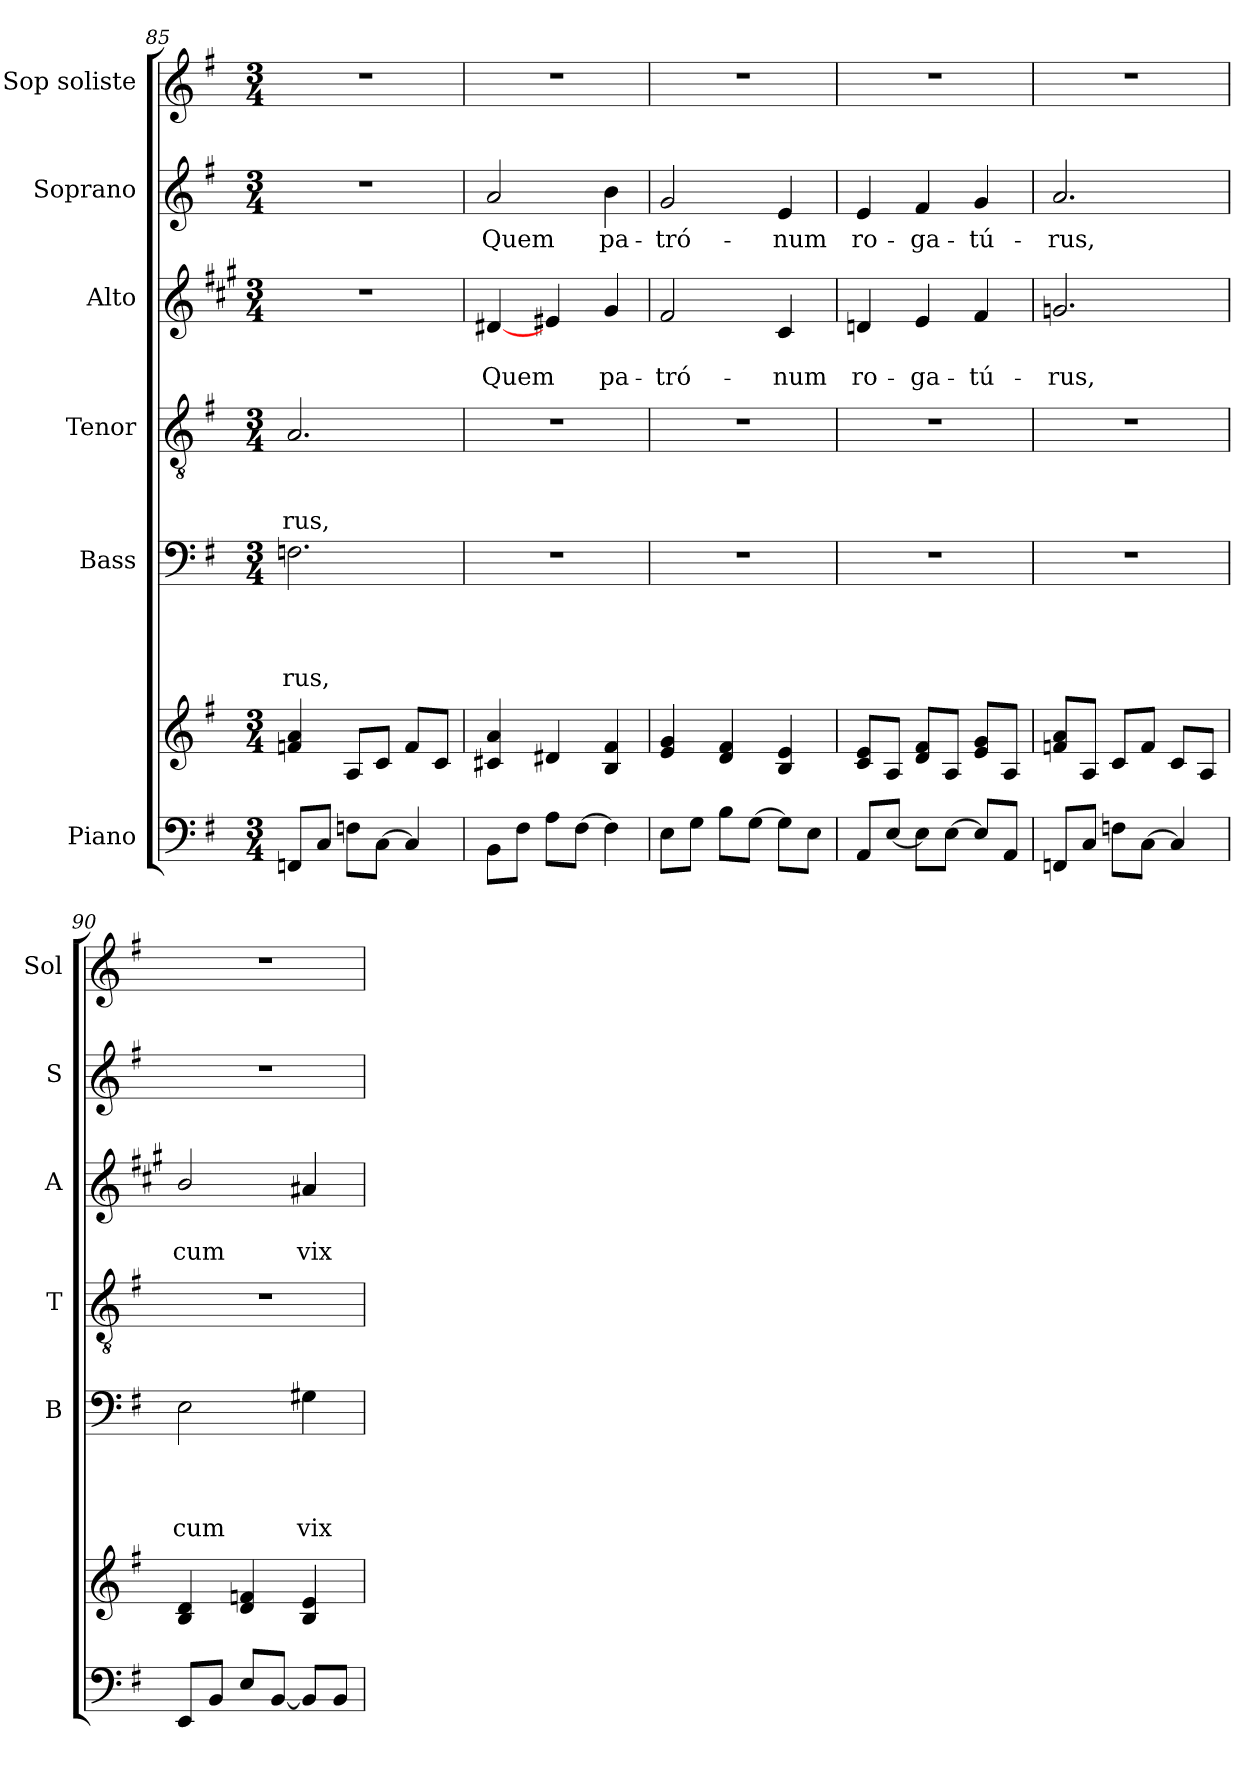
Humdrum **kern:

**kern	**kern	**kern	**text	**text	**text	**text	**kern	**text	**text	**text	**kern	**text	**text	**kern	**text	**kern
*part6	*part6	*part5	*part5	*part5	*part5	*part5	*part4	*part4	*part4	*part4	*part3	*part3	*part3	*part2	*part2	*part1
*staff7	*staff6	*staff5	*staff5	*staff5	*staff5	*staff5	*staff4	*staff4	*staff4	*staff4	*staff3	*staff3	*staff3	*staff2	*staff2	*staff1
*I"Piano	*	*I"Bass	*	*	*	*	*I"Tenor	*	*	*	*I"Alto	*	*	*I"Soprano	*	*I"Sop soliste
*	*	*I'B	*	*	*	*	*I'T	*	*	*	*I'A	*	*	*I'S	*	*I'Sol
*clefF4	*clefG2	*clefF4	*	*	*	*	*clefGv2	*	*	*	*clefG2	*	*	*clefG2	*	*clefG2
*	*	*	*	*	*	*	*	*	*	*	*ITrd1c2	*	*	*	*	*
*k[f#]	*k[f#]	*k[f#]	*	*	*	*	*k[f#]	*	*	*	*k[f#]	*	*	*k[f#]	*	*k[f#]
*e:	*e:	*e:	*	*	*	*	*e:	*	*	*	*e:	*	*	*e:	*	*e:
*M3/4	*M3/4	*M3/4	*	*	*	*	*M3/4	*	*	*	*M3/4	*	*	*M3/4	*	*M3/4
=85	=85	=85	=85	=85	=85	=85	=85	=85	=85	=85	=85	=85	=85	=85	=85	=85
!	!	!	!	!	!	!LO:LY:b	!	!	!	!	!	!	!	!	!	!
!	!	!	!	!	!	!	!	!	!	!LO:LY:b	!	!	!	!	!	!
8FFn/L	4fn/ 4a/	2.Fn\	.	.	.	-rus,	2.A/	.	.	-rus,	2.r	.	.	2.r	.	2.r
8C/J	.	.	.	.	.	.	.	.	.	.	.	.	.	.	.	.
8Fn\L	8A/L	.	.	.	.	.	.	.	.	.	.	.	.	.	.	.
[8C\J	8c/J	.	.	.	.	.	.	.	.	.	.	.	.	.	.	.
4C/]	8f/L	.	.	.	.	.	.	.	.	.	.	.	.	.	.	.
.	8c/J	.	.	.	.	.	.	.	.	.	.	.	.	.	.	.
=86	=86	=86	=86	=86	=86	=86	=86	=86	=86	=86	=86	=86	=86	=86	=86	=86
!	!	!	!	!	!	!	!	!	!	!	!	!	!LO:LY:b	!	!	!
!	!	!	!	!	!	!	!	!	!	!	!	!	!	!	!LO:LY:b	!
8BB\L	4c#X/ 4a/	2.r	.	.	.	.	2.r	.	.	.	[4c#X/	.	Quem	2a/	Quem	2.r
8F#\J	.	.	.	.	.	.	.	.	.	.	.	.	.	.	.	.
8A\L	4d#X/	.	.	.	.	.	.	.	.	.	4d#X/	.	.	.	.	.
[8F#\J	.	.	.	.	.	.	.	.	.	.	.	.	.	.	.	.
!	!	!	!	!	!	!	!	!	!	!	!	!	!LO:LY:b	!	!	!
!	!	!	!	!	!	!	!	!	!	!	!	!	!	!	!LO:LY:b	!
4F#\]	4B/ 4f#/	.	.	.	.	.	.	.	.	.	4f#/	.	pa-	4b\	pa-	.
=87	=87	=87	=87	=87	=87	=87	=87	=87	=87	=87	=87	=87	=87	=87	=87	=87
!	!	!	!	!	!	!	!	!	!	!	!	!	!LO:LY:b	!	!	!
!	!	!	!	!	!	!	!	!	!	!	!	!	!	!	!LO:LY:b	!
8E\L	4e/ 4g/	2.r	.	.	.	.	2.r	.	.	.	2e/	.	-tró-	2g/	-tró-	2.r
8G\J	.	.	.	.	.	.	.	.	.	.	.	.	.	.	.	.
8B\L	4d/ 4f#/	.	.	.	.	.	.	.	.	.	.	.	.	.	.	.
[8G\J	.	.	.	.	.	.	.	.	.	.	.	.	.	.	.	.
!	!	!	!	!	!	!	!	!	!	!	!	!	!LO:LY:b	!	!	!
!	!	!	!	!	!	!	!	!	!	!	!	!	!	!	!LO:LY:b	!
8G\L]	4B/ 4e/	.	.	.	.	.	.	.	.	.	4B/	.	-num	4e/	-num	.
8E\J	.	.	.	.	.	.	.	.	.	.	.	.	.	.	.	.
=88	=88	=88	=88	=88	=88	=88	=88	=88	=88	=88	=88	=88	=88	=88	=88	=88
!	!	!	!	!	!	!	!	!	!	!	!	!	!LO:LY:b	!	!	!
!	!	!	!	!	!	!	!	!	!	!	!	!	!	!	!LO:LY:b	!
8AA/L	8c/ 8e/L	2.r	.	.	.	.	2.r	.	.	.	4cni/	.	ro-	4e/	ro-	2.r
[8E/J	8A/J	.	.	.	.	.	.	.	.	.	.	.	.	.	.	.
!	!	!	!	!	!	!	!	!	!	!	!	!	!LO:LY:b	!	!	!
!	!	!	!	!	!	!	!	!	!	!	!	!	!	!	!LO:LY:b	!
8E\L]	8d/ 8f#/L	.	.	.	.	.	.	.	.	.	4d/	.	-ga-	4f#/	-ga-	.
[8E\J	8A/J	.	.	.	.	.	.	.	.	.	.	.	.	.	.	.
!	!	!	!	!	!	!	!	!	!	!	!	!	!LO:LY:b	!	!	!
!	!	!	!	!	!	!	!	!	!	!	!	!	!	!	!LO:LY:b	!
8E/L]	8e/ 8g/L	.	.	.	.	.	.	.	.	.	4e/	.	-tú-	4g/	-tú-	.
8AA/J	8A/J	.	.	.	.	.	.	.	.	.	.	.	.	.	.	.
=89	=89	=89	=89	=89	=89	=89	=89	=89	=89	=89	=89	=89	=89	=89	=89	=89
!	!	!	!	!	!	!	!	!	!	!	!	!	!LO:LY:b	!	!	!
!	!	!	!	!	!	!	!	!	!	!	!	!	!	!	!LO:LY:b	!
8FFn/L	8fn/ 8a/L	2.r	.	.	.	.	2.r	.	.	.	2.fn/	.	-rus,	2.a/	-rus,	2.r
8C/J	8A/J	.	.	.	.	.	.	.	.	.	.	.	.	.	.	.
8Fn\L	8c/L	.	.	.	.	.	.	.	.	.	.	.	.	.	.	.
[8C\J	8f/J	.	.	.	.	.	.	.	.	.	.	.	.	.	.	.
4C/]	8c/L	.	.	.	.	.	.	.	.	.	.	.	.	.	.	.
.	8A/J	.	.	.	.	.	.	.	.	.	.	.	.	.	.	.
!!LO:PB:g=z
=90	=90	=90	=90	=90	=90	=90	=90	=90	=90	=90	=90	=90	=90	=90	=90	=90
!	!	!	!	!	!	!LO:LY:b	!	!	!	!	!	!	!	!	!	!
!	!	!	!	!	!	!	!	!	!	!	!	!	!LO:LY:b	!	!	!
8EE/L	4B/ 4d/	2E\	.	.	.	cum	2.r	.	.	.	2a/	.	cum	2.r	.	2.r
8BB/J	.	.	.	.	.	.	.	.	.	.	.	.	.	.	.	.
8E/L	4d/ 4fn/	.	.	.	.	.	.	.	.	.	.	.	.	.	.	.
[8BB/J	.	.	.	.	.	.	.	.	.	.	.	.	.	.	.	.
!	!	!	!	!	!	!LO:LY:b	!	!	!	!	!	!	!	!	!	!
!	!	!	!	!	!	!	!	!	!	!	!	!	!LO:LY:b	!	!	!
8BB/L]	4B/ 4e/	4G#X\	.	.	.	vix	.	.	.	.	4g#X/	.	vix	.	.	.
8BB/J	.	.	.	.	.	.	.	.	.	.	.	.	.	.	.	.
=	=	=	=	=	=	=	=	=	=	=	=	=	=	=	=	=
*-	*-	*-	*-	*-	*-	*-	*-	*-	*-	*-	*-	*-	*-	*-	*-	*-
